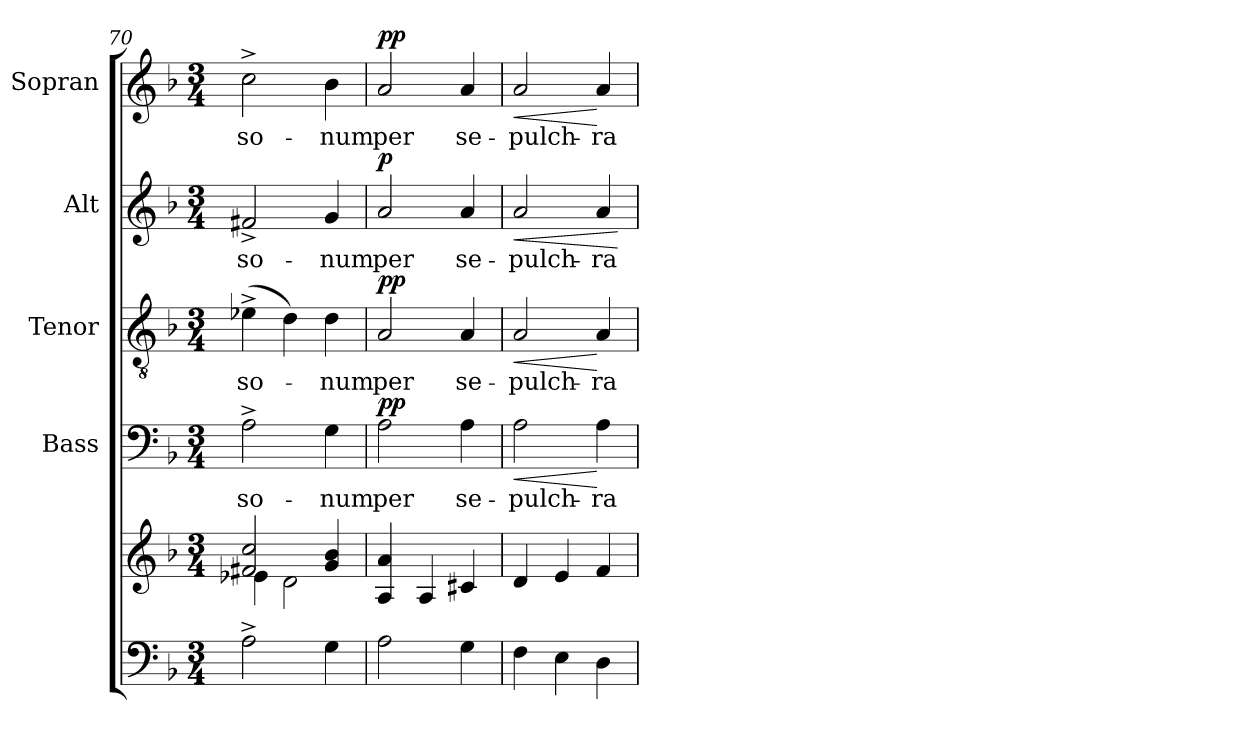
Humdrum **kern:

**kern	**kern	**kern	**text	**dynam	**kern	**text	**dynam	**kern	**text	**dynam	**kern	**text	**dynam
*part5	*part5	*part4	*part4	*part4	*part3	*part3	*part3	*part2	*part2	*part2	*part1	*part1	*part1
*staff6	*staff5	*staff4	*staff4	*staff4	*staff3	*staff3	*staff3	*staff2	*staff2	*staff2	*staff1	*staff1	*staff1
*	*	*I"Bass	*	*	*I"Tenor	*	*	*I"Alt	*	*	*I"Sopran	*	*
*	*	*I'B.	*	*	*I'T.	*	*	*I'A.	*	*	*I'S.	*	*
*clefF4	*clefG2	*clefF4	*	*	*clefGv2	*	*	*clefG2	*	*	*clefG2	*	*
*k[b-]	*k[b-]	*k[b-]	*	*	*k[b-]	*	*	*k[b-]	*	*	*k[b-]	*	*
*F:	*F:	*F:	*	*	*F:	*	*	*F:	*	*	*F:	*	*
*M3/4	*M3/4	*M3/4	*	*	*M3/4	*	*	*M3/4	*	*	*M3/4	*	*
=70	=70	=70	=70	=70	=70	=70	=70	=70	=70	=70	=70	=70	=70
*	*^	*	*	*	*	*	*	*	*	*	*	*	*
!	!	!	!	!LO:LY:b	!	!	!LO:LY:b	!	!	!LO:LY:b	!	!	!LO:LY:b	!
2A^>\	2f#X/ 2cc/	4e-X\	2A^>\	so-	.	(>4e-X^>\	so-	.	2f#X^>/	so-	.	2cc^>\	so-	.
.	.	2d\	.	.	.	4d\)	.	.	.	.	.	.	.	.
!	!	!	!	!LO:LY:b	!	!	!LO:LY:b	!	!	!LO:LY:b	!	!	!LO:LY:b	!
4G\	4g/ 4b-/	.	4G\	-num	.	4d\	-num	.	4g/	-num	.	4b-\	-num	.
*	*v	*v	*	*	*	*	*	*	*	*	*	*	*	*
=71	=71	=71	=71	=71	=71	=71	=71	=71	=71	=71	=71	=71	=71
!	!	!	!LO:LY:b	!LO:DY:a	!	!LO:LY:b	!LO:DY:a	!	!LO:LY:b	!LO:DY:a	!	!LO:LY:b	!LO:DY:a
2A\	4A/ 4a/	2A\	per	pp	2A/	per	pp	2a/	per	p	2a/	per	pp
.	4A/	.	.	.	.	.	.	.	.	.	.	.	.
!	!	!	!LO:LY:b	!	!	!LO:LY:b	!	!	!LO:LY:b	!	!	!LO:LY:b	!
4G\	4c#X/	4A\	se-	.	4A/	se-	.	4a/	se-	.	4a/	se-	.
=72	=72	=72	=72	=72	=72	=72	=72	=72	=72	=72	=72	=72	=72
!	!	!	!LO:LY:b	!LO:HP:b	!	!LO:LY:b	!LO:HP:b	!	!LO:LY:b	!LO:HP:b	!	!LO:LY:b	!LO:HP:b
4F\	4d/	2A\	-pulch-	<	2A/	-pulch-	<	2a/	-pulch-	<	2a/	-pulch-	<
4E\	4e/	.	.	.	.	.	.	.	.	.	.	.	.
!	!	!	!LO:LY:b	!	!	!LO:LY:b	!	!	!LO:LY:b	!	!	!LO:LY:b	!
4D\	4f/	4A\	-ra	[	4A/	-ra	[	4a/	-ra	.	4a/	-ra	[
.	.	.	.	.	.	.	.	.	.	[	.	.	.
=	=	=	=	=	=	=	=	=	=	=	=	=	=
*-	*-	*-	*-	*-	*-	*-	*-	*-	*-	*-	*-	*-	*-
